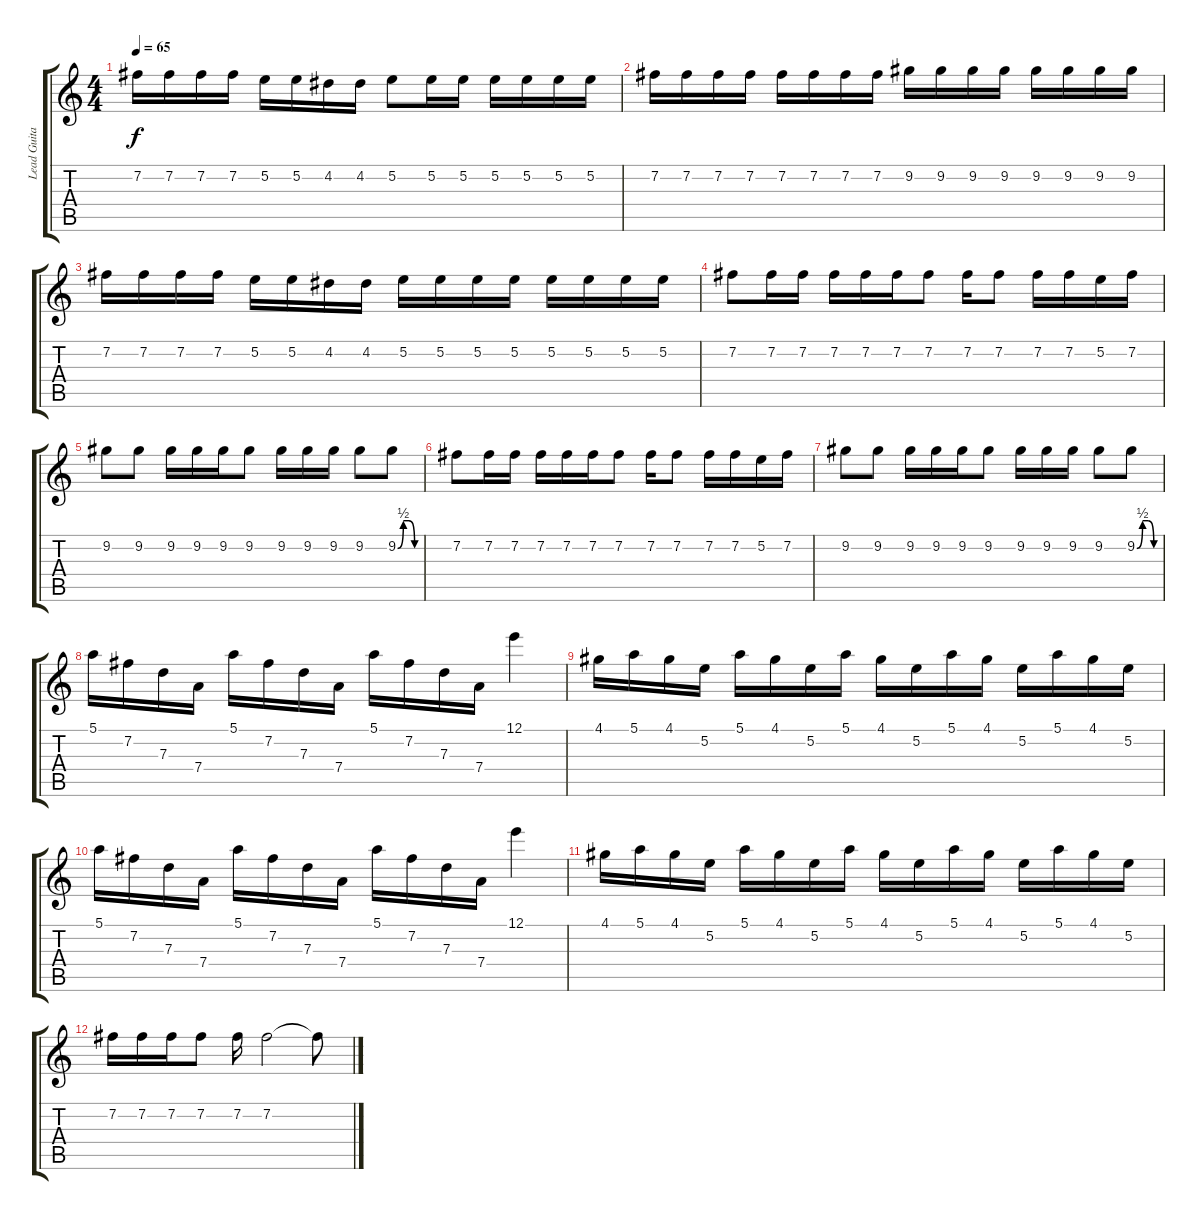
\track ("Lead Guitar" "Lead Guita") {instrument electricguitarjazz}
\staff {score tabs}
\tuning (E4 B3 G3 D3 A2 E2) {hide}
\ts (4 4)
\tempo 65
\clef g2
\ks c
7.2.16{dy f} 7.2.16 7.2.16 7.2.16 5.2.16 5.2.16 4.2.16 4.2.16 5.2.8 5.2.16 5.2.16 5.2.16 5.2.16 5.2.16 5.2.16 |
7.2.16 7.2.16 7.2.16 7.2.16 7.2.16 7.2.16 7.2.16 7.2.16 9.2.16 9.2.16 9.2.16 9.2.16 9.2.16 9.2.16 9.2.16 9.2.16 |
7.2.16 7.2.16 7.2.16 7.2.16 5.2.16 5.2.16 4.2.16 4.2.16 5.2.16 5.2.16 5.2.16 5.2.16 5.2.16 5.2.16 5.2.16 5.2.16 |
7.2.8 7.2.16 7.2.16 7.2.16 7.2.16 7.2.16 7.2.8 7.2.16 7.2.8 7.2.16 7.2.16 5.2.16 7.2.16 |
9.2.8 9.2.8 9.2.16 9.2.16 9.2.16 9.2.8 9.2.16 9.2.16 9.2.16 9.2.8 9.2{be (custom 0 0 15 2 30 2 45 0 60 0)}.8 |
7.2.8 7.2.16 7.2.16 7.2.16 7.2.16 7.2.16 7.2.8 7.2.16 7.2.8 7.2.16 7.2.16 5.2.16 7.2.16 |
9.2.8 9.2.8 9.2.16 9.2.16 9.2.16 9.2.8 9.2.16 9.2.16 9.2.16 9.2.8 9.2{be (custom 0 0 15 2 30 2 45 0 60 0)}.8 |
5.1.16 7.2.16 7.3.16 7.4.16 5.1.16 7.2.16 7.3.16 7.4.16 5.1.16 7.2.16 7.3.16 7.4.16 12.1.4 |
4.1.16 5.1.16 4.1.16 5.2.16 5.1.16 4.1.16 5.2.16 5.1.16 4.1.16 5.2.16 5.1.16 4.1.16 5.2.16 5.1.16 4.1.16 5.2.16 |
5.1.16 7.2.16 7.3.16 7.4.16 5.1.16 7.2.16 7.3.16 7.4.16 5.1.16 7.2.16 7.3.16 7.4.16 12.1.4 |
4.1.16 5.1.16 4.1.16 5.2.16 5.1.16 4.1.16 5.2.16 5.1.16 4.1.16 5.2.16 5.1.16 4.1.16 5.2.16 5.1.16 4.1.16 5.2.16 |
7.2.16 7.2.16 7.2.16 7.2.8 7.2.16 7.2.2 7.2{t}.8
